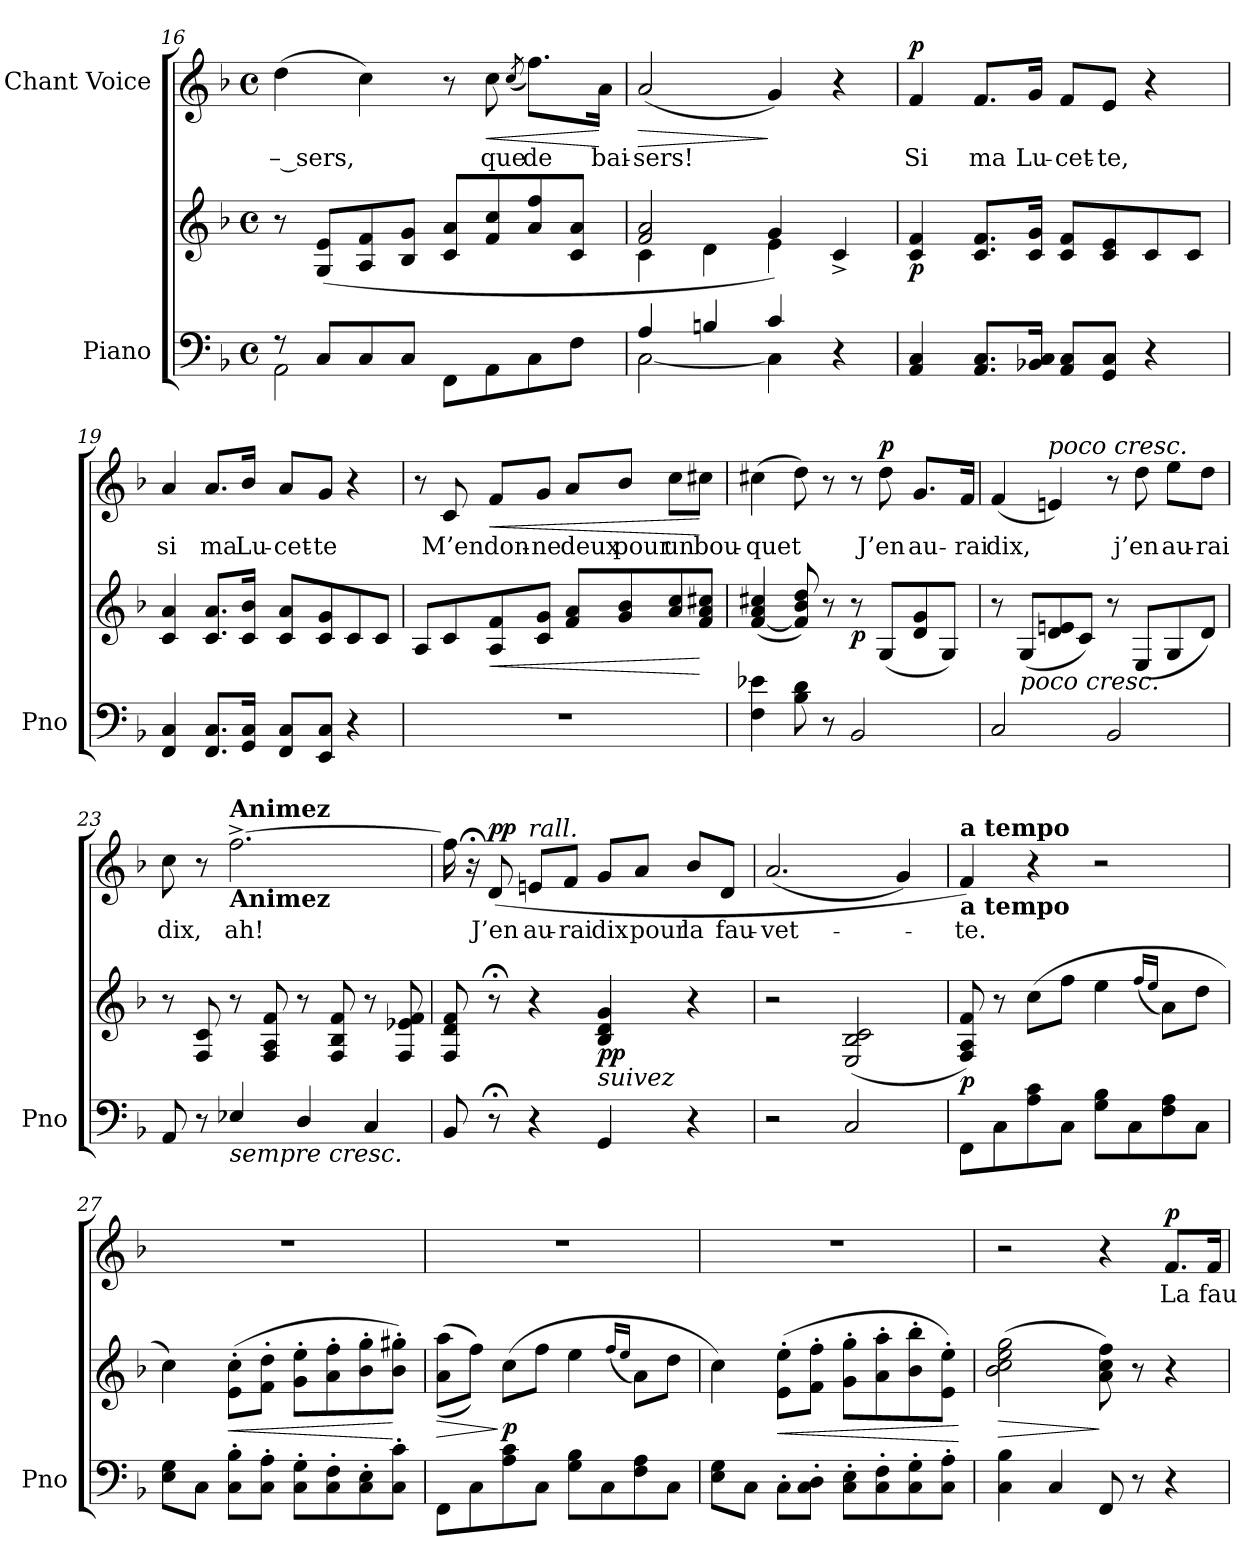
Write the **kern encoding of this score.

**kern	**kern	**dynam	**kern	**text	**dynam
*part2	*part2	*part2	*part1	*part1	*part1
*staff3	*staff2	*staff2/3	*staff1	*staff1	*staff1
*I"Piano	*	*	*I"Chant Voice	*	*
*I'Pno	*	*	*	*	*
!!LO:PB:g=z
*clefF4	*clefG2	*	*clefG2	*	*
*k[b-]	*k[b-]	*	*k[b-]	*	*
*M4/4	*M4/4	*	*M4/4	*	*
*met(c)	*met(c)	*	*met(c)	*	*
=16	=16	=16	=16	=16	=16
*^	*	*	*	*	*
!	!	!	!	!	!LO:LY:b	!
8r	2AA\	8r	.	(4dd\	-– sers,	.
8C/L	.	(8G/ 8e/L	.	.	.	.
8C/	.	8A/ 8f/	.	4cc\)	.	.
8C/J	.	8B-/ 8g/J	.	.	.	.
2ryy	8FF\L	8c/ 8a/L	.	8r	.	.
!	!	!	!	!	!LO:LY:b	!LO:HP:b
.	8AA\	8f/ 8cc/	.	8cc\	que	<
.	.	.	.	(8qcc/	.	.
!	!	!	!	!	!LO:LY:b	!
.	8C\	8a/ 8ff/	.	8.ff\L)	de	.
.	8F\J	8c/ 8a/J	.	.	.	.
!	!	!	!	!	!LO:LY:b	!
.	.	.	.	16a\Jk	bai-	[
=17	=17	=17	=17	=17	=17	=17
*	*	*^	*	*	*	*
!	!	!	!	!	!	!LO:LY:b	!LO:HP:b
4A/	[2C\	2f/ 2a/	4c\	.	(2a/	-sers!	>
4Bn/	.	.	4d\	.	.	.	.
4c/	4C\]	4g/)	4e\	.	4g/)	.	]
4r	4ryy	4c^/	4ryy	.	4r	.	.
=18	=18	=18	=18	=18	=18	=18	=18
!	!	!	!	!LO:DY:b	!	!LO:LY:b	!LO:DY:a
*v	*v	*	*	*	*	*	*
*	*v	*v	*	*	*	*
4AA/ 4C/	4c/ 4f/	p	4f/	Si	p
!	!	!	!	!LO:LY:b	!
8.AA/ 8.C/L	8.c/ 8.f/L	.	8.f/L	ma	.
!	!	!	!	!LO:LY:b	!
16BB-X/ 16C/Jk	16c/ 16g/Jk	.	16g/Jk	Lu-	.
!	!	!	!	!LO:LY:b	!
8AA/ 8C/L	8c/ 8f/L	.	8f/L	-cet-	.
!	!	!	!	!LO:LY:b	!
8GG/ 8C/J	8c/ 8e/	.	8e/J	-te,	.
4r	8c/	.	4r	.	.
.	8c/J	.	.	.	.
=19	=19	=19	=19	=19	=19
!	!	!	!	!LO:LY:b	!
4FF/ 4C/	4c/ 4a/	.	4a/	si	.
!	!	!	!	!LO:LY:b	!
8.FF/ 8.C/L	8.c/ 8.a/L	.	8.a/L	ma	.
!	!	!	!	!LO:LY:b	!
16GG/ 16C/Jk	16c/ 16b-/Jk	.	16b-/Jk	Lu-	.
!	!	!	!	!LO:LY:b	!
8FF/ 8C/L	8c/ 8a/L	.	8a/L	-cet-	.
!	!	!	!	!LO:LY:b	!
8EE/ 8C/J	8c/ 8g/	.	8g/J	-te	.
4r	8c/	.	4r	.	.
.	8c/J	.	.	.	.
!!LO:LB:g=z
=20	=20	=20	=20	=20	=20
1r	8A/L	.	8r	.	.
!	!	!	!	!LO:LY:b	!
.	8c/	.	8c/	M’en	.
!	!	!LO:HP:b	!	!LO:LY:b	!LO:HP:b
.	8A/ 8f/	<	8f/L	don-	<
!	!	!	!	!LO:LY:b	!
.	8c/ 8g/J	.	8g/J	-ne	.
!	!	!	!	!LO:LY:b	!
.	8f/ 8a/L	.	8a/L	deux	.
!	!	!	!	!LO:LY:b	!
.	8g/ 8b-/	.	8b-/J	pour	.
!	!	!	!	!LO:LY:b	!
.	8a/ 8cc/	.	8cc\L	un	.
!	!	!	!	!LO:LY:b	!
.	8f/ 8a/ 8cc#X/J	[	8cc#X\J	bou-	[
=21	=21	=21	=21	=21	=21
!	!	!	!	!LO:LY:b	!
4F\ 4e-X\	([4f/ 4a/ 4cc#X/	.	(4cc#X\	-quet	.
8B-\ 8d\	8f/] 8b-/ 8dd/)	.	8dd\)	.	.
8r	8r	.	8r	.	.
!	!	!LO:DY:b	!	!	!
2BB-/	8r	p	8r	.	.
!	!	!	!	!LO:LY:b	!LO:DY:a
.	(8G/L	.	8dd\	J’en	p
!	!	!	!	!LO:LY:b	!
.	8d/ 8g/	.	8.g/L	au-	.
.	8G/J)	.	.	.	.
!	!	!	!	!LO:LY:b	!
.	.	.	16f/Jk	-rai	.
=22	=22	=22	=22	=22	=22
!	!	!	!	!LO:LY:b	!
2C/	8r	.	(4f/	dix,	.
!	!LO:TX:b:i:t=poco cresc.	!	!	!	!
.	(8G/L	.	.	.	.
!	!	!	!LO:TX:a:i:t=poco cresc.	!	!
.	8d/ 8en/	.	4en/)	.	.
.	8c/J)	.	.	.	.
2BB-/	8r	.	8r	.	.
!	!	!	!	!LO:LY:b	!
.	(8E/L	.	8dd\	j’en	.
!	!	!	!	!LO:LY:b	!
.	8G/	.	8ee\L	au-	.
!	!	!	!	!LO:LY:b	!
.	8d/J)	.	8dd\J	-rai	.
!!LO:LB:g=z
=23	=23	=23	=23	=23	=23
!	!	!	!	!LO:LY:b	!
8AA/	8r	.	8cc\	dix,	.
8r	8F/ 8c/	.	8r	.	.
!	!	!	!LO:TX:a:B:t=Animez	!	!
!	!	!	!LO:TX:b:B:t=Animez	!	!
!LO:TX:b:i:t=sempre cresc.	!	!	!	!	!
!	!	!	!	!LO:LY:b	!
4E-X/	8r	.	[2.ff^\	ah!	.
.	8F/ 8A/ 8f/	.	.	.	.
4D/	8r	.	.	.	.
.	8F/ 8B-/ 8f/	.	.	.	.
4C/	8r	.	.	.	.
.	8F/ 8e-X/ 8f/	.	.	.	.
=24	=24	=24	=24	=24	=24
8BB-/	8F/ 8d/ 8f/	.	16ff\]	.	.
.	.	.	16r;<	.	.
!	!	!	!	!LO:LY:b	!LO:DY:a
8r;<	8r;<	.	(8d/	J’en	pp
!	!	!	!LO:TX:a:i:t=rall.	!	!
!	!	!	!	!LO:LY:b	!
4r	4r	.	8en/L	au-	.
!	!	!	!	!LO:LY:b	!
.	.	.	8f/J	-rai	.
!	!LO:TX:b:i:t=suivez	!	!	!	!
!	!	!LO:DY:b	!	!LO:LY:b	!
4GG/	4B-/ 4d/ 4g/	pp	8g/L	dix	.
!	!	!	!	!LO:LY:b	!
.	.	.	8a/J	pour	.
!	!	!	!	!LO:LY:b	!
4r	4r	.	8b-/L	la	.
!	!	!	!	!LO:LY:b	!
.	.	.	8d/J	fau-	.
=25	=25	=25	=25	=25	=25
!	!	!	!	!LO:LY:b	!
2r	2r	.	(2.a/	-vet-	.
2C/	(>2E/ 2B-/ 2c/	.	.	.	.
.	.	.	4g/)	.	.
=26	=26	=26	=26	=26	=26
!	!	!	!LO:TX:a:B:t=a tempo	!	!
!	!	!	!LO:TX:b:B:t=a tempo	!	!
!	!	!LO:DY:b	!	!LO:LY:b	!
8FF\L	8F/ 8A/ 8f/)	p	4f/)	-te.	.
8C\	8r	.	.	.	.
8A\ 8c\	(8cc\L	.	4r	.	.
8C\J	8ff\J	.	.	.	.
8G\ 8B-\L	4ee\	.	2r	.	.
8C\	.	.	.	.	.
.	(16qff/LL	.	.	.	.
.	16qee/JJ	.	.	.	.
8F\ 8A\	8a\L)	.	.	.	.
8C\J	8dd\J	.	.	.	.
!!LO:LB:g=z
=27	=27	=27	=27	=27	=27
8E\ 8G\L	4cc\)	.	1r	.	.
8C\J	.	.	.	.	.
!	!	!LO:HP:b	!	!	!
8C\' 8B-\'L	(8e\' 8cc\'L	<	.	.	.
8C\' 8A\'J	8f\' 8dd\'J	.	.	.	.
8C\' 8G\'L	8g\' 8ee\'L	.	.	.	.
8C\' 8F\'	8a\' 8ff\'	.	.	.	.
8C\' 8E\'	8b-\' 8gg\'	.	.	.	.
8C\' 8c\'J	8b-\' 8gg#X\'J)	[	.	.	.
=28	=28	=28	=28	=28	=28
!	!	!LO:HP:b	!	!	!
8FF\L	((8a\ 8aa\L	>	1r	.	.
8C\	8ff\J))	.	.	.	.
!	!	!LO:DY:n=1:b	!	!	!
8A\ 8c\	(8cc\L	] p	.	.	.
8C\J	8ff\J	.	.	.	.
8G\ 8B-\L	4ee\	.	.	.	.
8C\	.	.	.	.	.
.	(16qff/LL	.	.	.	.
.	16qee/JJ	.	.	.	.
8F\ 8A\	8a\L)	.	.	.	.
8C\J	8dd\J	.	.	.	.
=29	=29	=29	=29	=29	=29
8E\ 8G\L	4cc\)	.	1r	.	.
8C\J	.	.	.	.	.
!	!	!LO:HP:b	!	!	!
8C'\L	(8e\' 8ee\'L	<	.	.	.
8C\' 8D\'J	8f\' 8ff\'J	.	.	.	.
8C\' 8E\'L	8g\' 8gg\'L	.	.	.	.
8C\' 8F\'	8a\' 8aa\'	.	.	.	.
8C\' 8G\'	8b-\' 8bb-\'	.	.	.	.
8C\' 8A\'J	8e\' 8ee\'J)	.	.	.	.
.	.	[	.	.	.
=30	=30	=30	=30	=30	=30
!	!	!LO:HP:b	!	!	!
4C\ 4B-\	(2b-\ 2cc\ 2ee\ 2gg\	>	2r	.	.
4C/	.	.	.	.	.
8FF/	8a\ 8cc\ 8ff\)	]	4r	.	.
8r	8r	.	.	.	.
!	!	!	!	!LO:LY:b	!LO:DY:a
4r	4r	.	8.f/L	La	p
!	!	!	!	!LO:LY:b	!
.	.	.	16f/Jk	fau-	.
=	=	=	=	=	=
*-	*-	*-	*-	*-	*-
